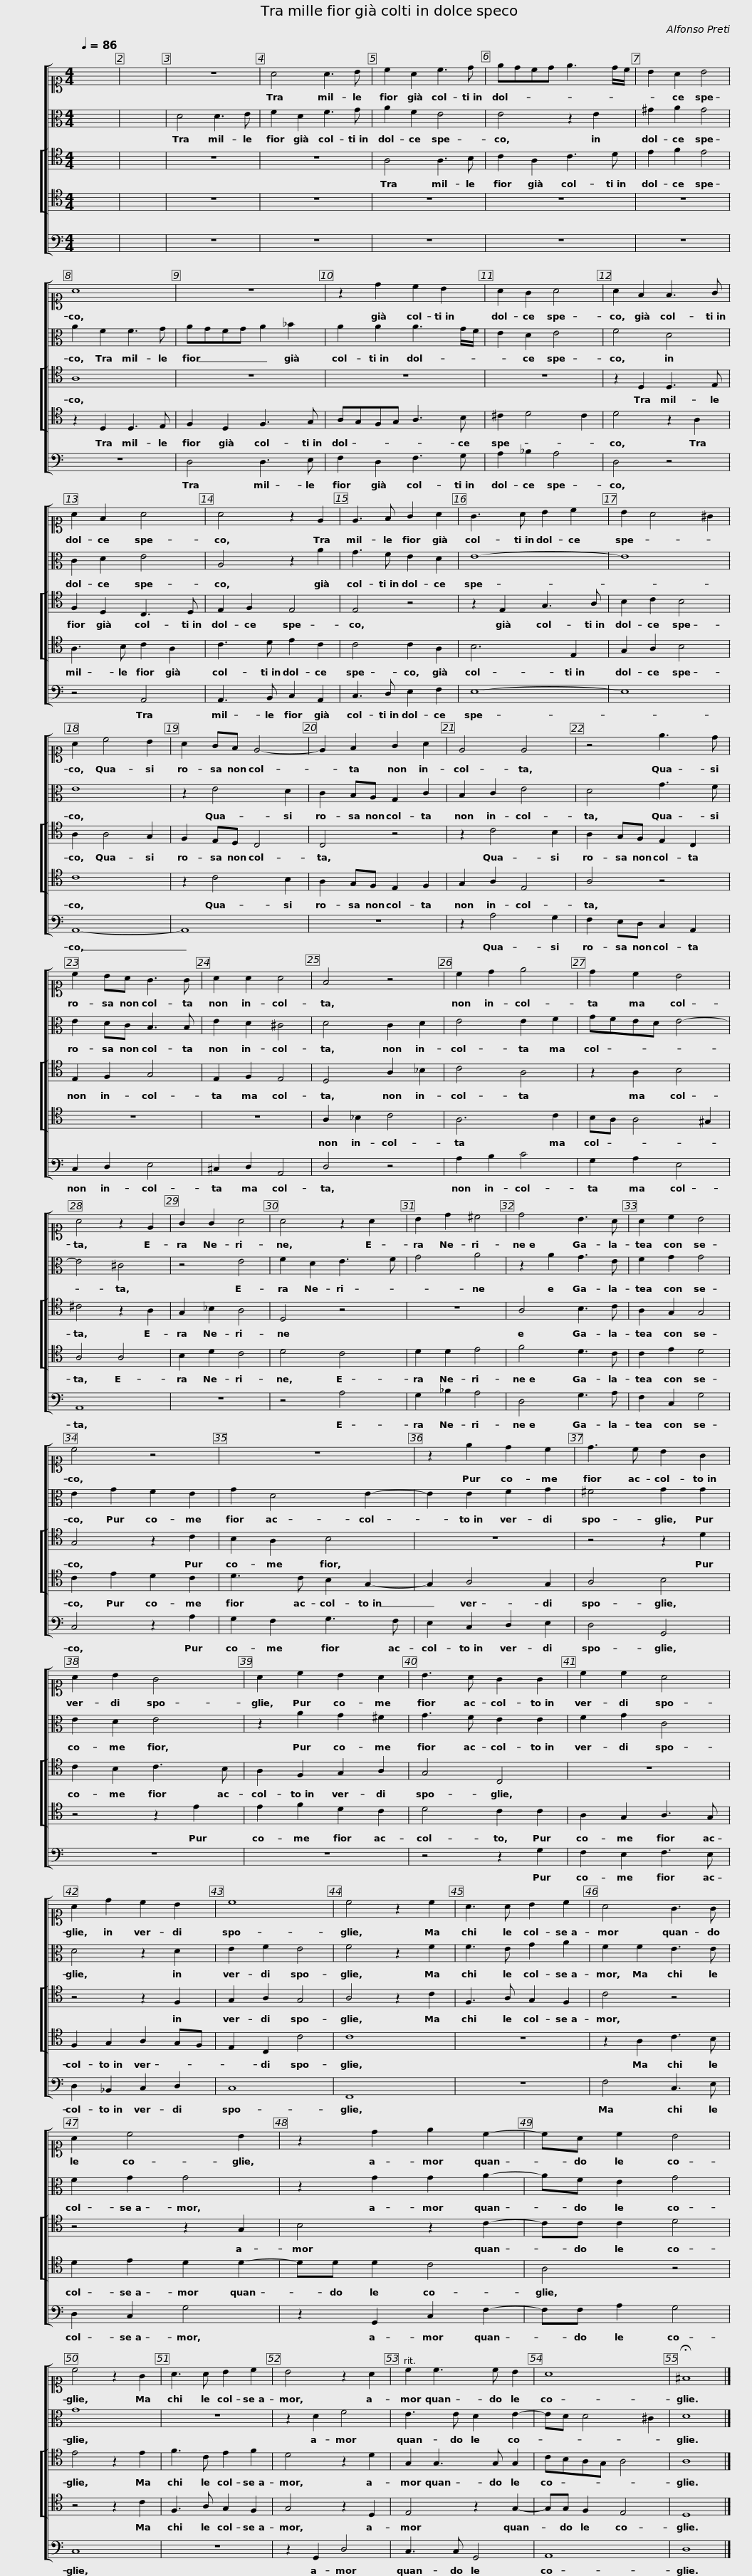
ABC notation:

X:1
%%score [ 1 2 [ 3 4 ] 5 ]
L:1/8
Q:1/4=86
M:4/4
I:linebreak $
K:C
V:1 alto1
V:2 alto
V:3 tenor
V:4 tenor
V:5 bass
V:1
 x8 | x8 | z8 | A4 A3 B | c2 A2 c3 d | %5
 edcd e3 d/c/ | B2 A2 B4 | A8 |$ z8 | z2 d2 c2 B2 | %10
 A2 G2 A4 | A2 F2 F3 G | A2 F2 A4 | A4 z2 E2 | E3 F G2 A2 |$ %15
 G3 A B2 c2 | B2 A4 ^G2 | A2 c4 B2 | A2 GF E4- | E2 F2 G2 A2 | %20
 E4 E4 | z4 e3 d |$ c2 BA G3 G | A2 A2 A4 | F4 z4 | %25
 c2 d2 e4 | d2 c2 B4 | A4 z2 E2 | G2 G2 A4 | A4 z2 A2 |$ %30
 B2 d2 ^c4 | d4 B3 A | A2 c2 B4 | c4 z4 | z8 | %35
 z2 e2 d2 c2 | d3 c B2 G2 |$ A2 B2 G4 | A2 c2 B2 A2 | B3 A G2 G2 | %40
 c2 c2 A4 | A2 d2 c2 B2 | c8 |$ c4 z2 c2 | A3 A B2 c2 | %45
 A4 G3 G | A2 c4 B2 | z2 d2 e2 c2- | cA c2 B4 |$ c4 z2 G2 | %50
 A3 A B2 c2 | B4 z2 A2 | c2 c3 c B2 | A8 | !fermata!^F8 |] %55
V:2
 x8 | x8 | D4 D3 E | F2 D2 F3 G | A2 F2 E4 | %5
 E4 z2 E2 | ^G2 A2 G4 | A2 F2 F3 G |$ AGFG A2 _B2 | A2 A2 A3 G/F/ | %10
 E2 D2 E4 | F4 D4 | C2 D2 E4 | A,4 z2 A2 | G3 F E2 D2 |$ %15
 E8- | E8 | E8 | z2 E4 D2 | C2 B,A, G,2 C2 | %20
 B,2 C2 E4 | D4 G3 F |$ E2 DC B,3 B, | E2 D2 ^C4 | D4 C2 D2 | %25
 E4 E2 F2 | GFED E4- | E4 ^C4 | z4 E4 | F2 D2 E3 F |$ %30
 G4 A4 | z2 A2 G3 E | F2 G2 G4 | E2 G2 F2 E2 | G2 D4 E2- | %35
 E2 E2 F2 G2 | ^F4 G2 G2 |$ E2 D2 E4 | z2 A2 G2 ^F2 | G3 F E2 E2 | %40
 F2 G2 C4 | D4 z2 D2 | E2 F2 E4 |$ F4 z2 F2 | F3 E G2 A2 | %45
 F2 F2 E3 E | F2 G2 G4 | z2 G2 G2 A2- | AF E2 G4 |$ G8 | %50
 z8 | z2 D2 F4 | E3 E D2 E2- | ED D4 ^C2 | D8 |] %55
V:3
 x8 | x8 | z8 | z8 | A,4 A,3 B, | %5
 C2 A,2 C3 D | E2 F2 E4 | A,8 |$ z8 | z8 | %10
 z8 | z2 D,2 D,3 E, | F,2 D,2 C,3 D, | E,2 F,2 E,4 | E,4 z4 |$ %15
 z2 E,2 G,3 A, | B,2 C2 B,4 | A,2 A,4 G,2 | F,2 E,D, C,4 | C,4 z4 | %20
 z2 C4 B,2 | A,2 G,F, E,2 C,2 |$ E,2 F,2 G,4 | E,2 F,2 E,4 | D,4 A,2 _B,2 | %25
 C4 A,4 | z2 A,2 B,4 | ^C4 z2 A,2 | G,2 _B,2 A,4 | D,4 z4 |$ %30
 z8 | A,4 B,3 C | A,2 G,2 G,4 | G,4 z2 C2 | B,2 A,2 B,4 | %35
 z8 | z4 z2 D2 |$ C2 B,2 C3 B, | A,2 F,2 G,2 A,2 | G,4 C,4 | %40
 z8 | z4 z2 F,2 | G,2 A,2 G,4 |$ A,4 z2 C2 | F,3 A, G,2 F,2 | %45
 C4 z4 | z4 z2 G,2 | B,4 z2 C2- | CC C2 D4 |$ E4 z2 E2 | %50
 F3 C E2 F2 | D4 z2 D2 | G,2 G,3 G, G,2 | CB,A,G, A,4 | A,8 |] %55
V:4
 x8 | x8 | z8 | z8 | z8 | %5
 z8 | z8 | z2 D,2 D,3 E, |$ F,2 D,2 F,3 G, | A,G,F,G, A,3 B, | %10
 ^C2 D4 C2 | D4 z2 A,2 | A,3 B, C2 A,2 | C3 D E2 C2 | C4 C2 A,2 |$ %15
 B,6 E,2 | G,2 A,2 B,4 | C8 | z2 C4 B,2 | A,2 G,F, E,2 F,2 | %20
 G,2 A,2 E,4 | A,4 z4 |$ z8 | z8 | A,2 _B,2 C4 | %25
 A,6 C2 | B,A, A,4 ^G,2 | A,4 A,4 | B,2 D2 C4 | D4 C4 |$ %30
 D2 D2 E4 | F4 D3 C | C2 E2 D4 | C2 E2 D2 C2 | D3 C B,2 G,2- | %35
 G,2 A,4 G,2 | A,4 B,4 |$ z4 z2 E2 | E2 F2 D2 C2 | D4 C2 C2 | %40
 A,2 G,2 A,3 G, | F,2 G,2 A,2 G,F, | E,2 C,2 C4 |$ C8 | z8 | %45
 z2 A,2 C3 B, | D2 E2 D2 D2- | DD D2 C4 | A,4 z4 |$ z4 z2 C2 | %50
 F,3 A, G,2 F,2 | G,4 z2 D,2 | E,4 z2 G,2- | G,G, F,2 E,4 | D,8 |] %55
V:5
 x8 | x8 | z8 | z8 | z8 | %5
 z8 | z8 | z8 |$ D,4 D,3 E, | F,2 D,2 F,3 G, | %10
 A,2 _B,2 A,4 | D,4 z4 | z4 A,,4 | A,,3 B,, C,2 A,,2 | C,3 D, E,2 F,2 |$ %15
 E,8- | E,8 | A,,8- | A,,8 | z8 | %20
 z2 A,4 G,2 | F,2 E,D, C,2 A,,2 |$ C,2 D,2 E,4 | ^C,2 D,2 A,,4 | D,4 z4 | %25
 A,2 B,2 C4 | G,2 A,2 E,4 | A,,8 | z8 | z4 A,4 |$ %30
 G,2 _B,2 A,4 | D,4 G,3 A, | F,2 C,2 G,4 | C,4 z2 A,2 | G,2 F,2 G,3 F, | %35
 E,2 C,2 D,2 E,2 | D,4 G,,4 |$ z8 | z8 | z4 z2 G,2 | %40
 F,2 E,2 F,3 E, | D,2 _B,,2 C,2 D,2 | C,8 |$ F,,8 | z8 | %45
 F,4 C,3 E, | D,2 C,2 G,4 | z2 G,,2 C,2 F,2- | F,F, A,2 G,4 |$ C,8 | %50
 z8 | z2 G,,2 D,4 | C,3 C, G,,4 | A,,8 | D,8 |] %55
